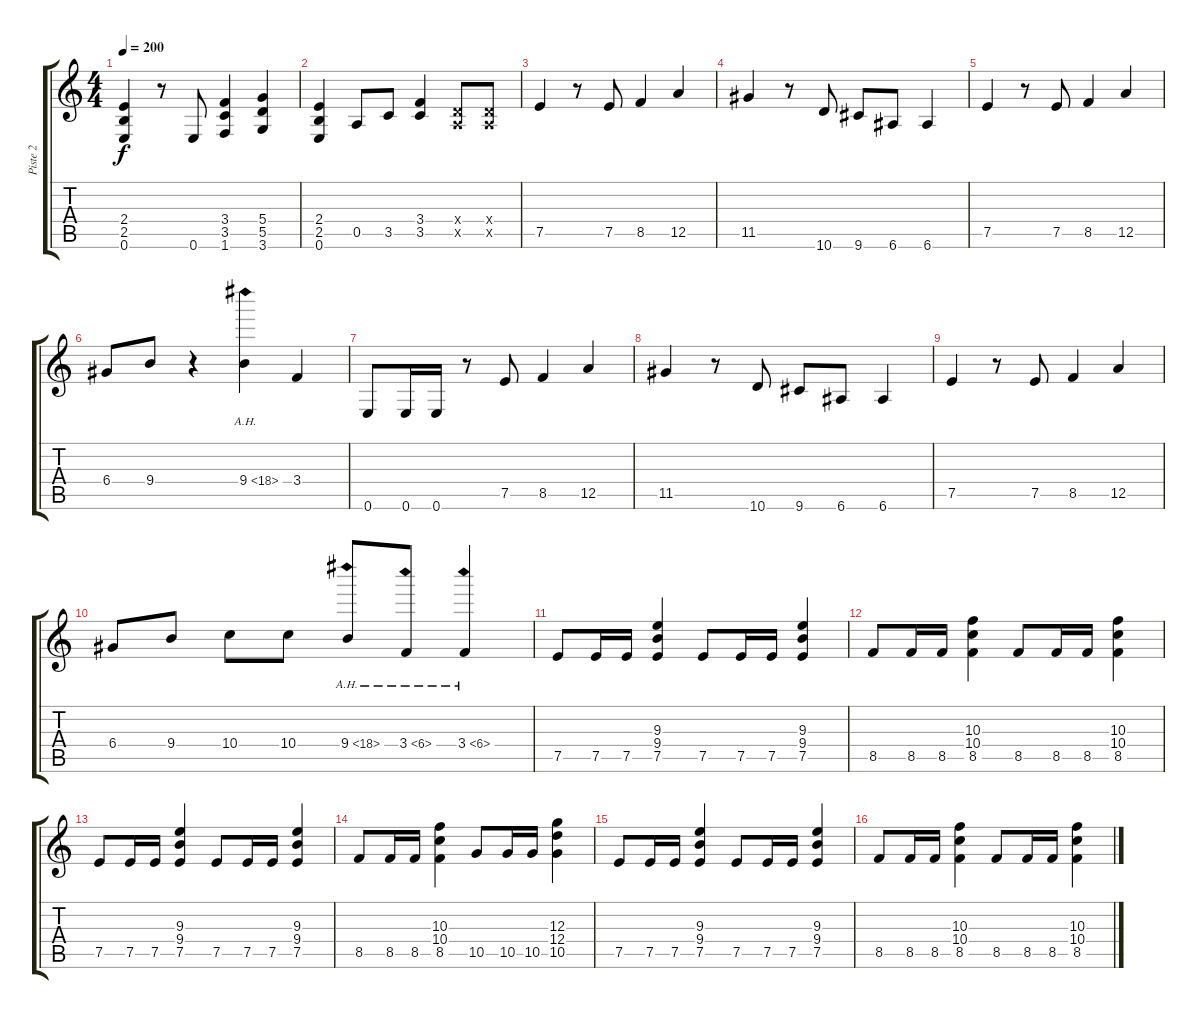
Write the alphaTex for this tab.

\track ("Piste 2" "Piste 2") {instrument distortionguitar}
\staff {score tabs}
\tuning (E4 B3 G3 D3 A2 E2) {hide}
\ts (4 4)
\tempo 200
\clef g2
\ks c
(2.4 2.5 0.6).4{dy f} r.8 0.6.8 (3.4 3.5 1.6).4 (5.4 5.5 3.6).4 |
(2.4 2.5 0.6).4 0.5.8 3.5.8 (3.4 3.5).4 (0.4{x} 0.5{x}).8 (0.4{x} 0.5{x}).8 |
7.5.4 r.8 7.5.8 8.5.4 12.5.4 |
11.5.4 r.8 10.6.8 9.6.8 6.6.8 6.6.4 |
7.5.4 r.8 7.5.8 8.5.4 12.5.4 |
6.4.8 9.4.8 r.4 9.4{ah 9}.4 3.4.4 |
0.6.8 0.6.16 0.6.16 r.8 7.5.8 8.5.4 12.5.4 |
11.5.4 r.8 10.6.8 9.6.8 6.6.8 6.6.4 |
7.5.4 r.8 7.5.8 8.5.4 12.5.4 |
6.4.8 9.4.8 10.4.8 10.4.8 9.4{ah 9}.8 3.4{ah 3}.8 3.4{ah 3}.4 |
7.5.8 7.5.16 7.5.16 (9.3 9.4 7.5).4 7.5.8 7.5.16 7.5.16 (9.3 9.4 7.5).4 |
8.5.8 8.5.16 8.5.16 (10.3 10.4 8.5).4 8.5.8 8.5.16 8.5.16 (10.3 10.4 8.5).4 |
7.5.8 7.5.16 7.5.16 (9.3 9.4 7.5).4 7.5.8 7.5.16 7.5.16 (9.3 9.4 7.5).4 |
8.5.8 8.5.16 8.5.16 (10.3 10.4 8.5).4 10.5.8 10.5.16 10.5.16 (12.3 12.4 10.5).4 |
7.5.8 7.5.16 7.5.16 (9.3 9.4 7.5).4 7.5.8 7.5.16 7.5.16 (9.3 9.4 7.5).4 |
8.5.8 8.5.16 8.5.16 (10.3 10.4 8.5).4 8.5.8 8.5.16 8.5.16 (10.3 10.4 8.5).4
